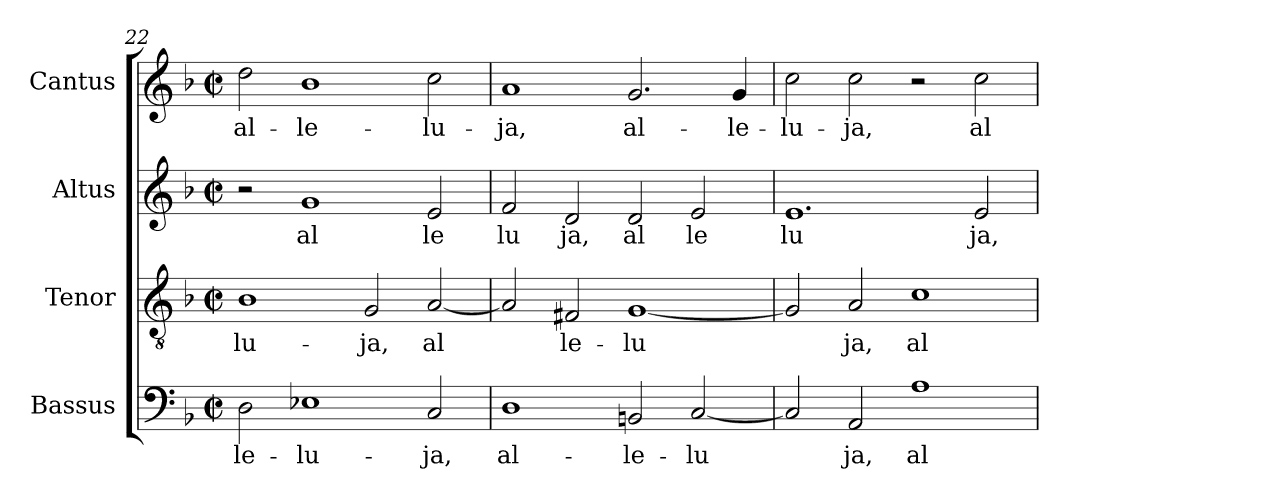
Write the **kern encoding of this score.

**kern	**text	**kern	**text	**kern	**text	**kern	**text
*part4	*part4	*part3	*part3	*part2	*part2	*part1	*part1
*staff4	*staff4	*staff3	*staff3	*staff2	*staff2	*staff1	*staff1
*I"Bassus	*	*I"Tenor	*	*I"Altus	*	*I"Cantus	*
*clefF4	*	*clefGv2	*	*clefG2	*	*clefG2	*
*k[b-]	*	*k[b-]	*	*k[b-]	*	*k[b-]	*
*F:	*	*F:	*	*F:	*	*F:	*
*M2/2	*	*M2/2	*	*M2/2	*	*M2/2	*
*met(c|)	*	*met(c|)	*	*met(c|)	*	*met(c|)	*
=22	=22	=22	=22	=22	=22	=22	=22
!	!LO:LY:b:cj	!	!LO:LY:b:cj	!	!	!	!LO:LY:b:cj
2D\	-le-	1B-	-lu-	2r	.	2dd\	al-
!	!LO:LY:b:cj	!	!	!	!LO:LY:b:cj	!	!LO:LY:b:cj
1E-X	-lu-	.	.	1g	al	1b-	-le-
!	!	!	!LO:LY:b:cj	!	!	!	!
.	.	2G/	-ja,	.	.	.	.
!	!LO:LY:b:cj	!	!LO:LY:b:cj	!	!LO:LY:b:cj	!	!LO:LY:b:cj
2C/	-ja,	[<2A/	al-	2e/	le	2cc\	-lu-
=23	=23	=23	=23	=23	=23	=23	=23
!	!LO:LY:b:cj	!	!LO:LY:b:cj	!	!LO:LY:b:cj	!	!LO:LY:b:cj
1D	al-	2A/]	--	2f/	lu	1a	-ja,
!	!	!	!LO:LY:b:cj	!	!LO:LY:b:cj	!	!
.	.	2F#X/	-le-	2d/	ja,	.	.
!	!LO:LY:b:cj	!	!LO:LY:b:cj	!	!LO:LY:b:cj	!	!LO:LY:b:cj
2BBn/	-le-	[<1G	-lu-	2d/	al	2.g/	al-
!	!LO:LY:b:cj	!	!	!	!LO:LY:b:cj	!	!
[<2C/	-lu-	.	.	2e/	le	.	.
!	!	!	!	!	!	!	!LO:LY:b:cj
.	.	.	.	.	.	4g/	-le-
=24	=24	=24	=24	=24	=24	=24	=24
!	!LO:LY:b:cj	!	!LO:LY:b:cj	!	!LO:LY:b:cj	!	!LO:LY:b:cj
2C/]	--	2G/]	--	1.e	lu	2cc\	-lu-
!	!LO:LY:b:cj	!	!LO:LY:b:cj	!	!	!	!LO:LY:b:cj
2AA/	-ja,	2A/	-ja,	.	.	2cc\	-ja,
!	!LO:LY:b:cj	!	!LO:LY:b:cj	!	!	!	!
1A	al-	1c	al-	.	.	2r	.
!	!	!	!	!	!LO:LY:b:cj	!	!LO:LY:b:cj
.	.	.	.	2e/	ja,	2cc\	al-
=	=	=	=	=	=	=	=
*-	*-	*-	*-	*-	*-	*-	*-
